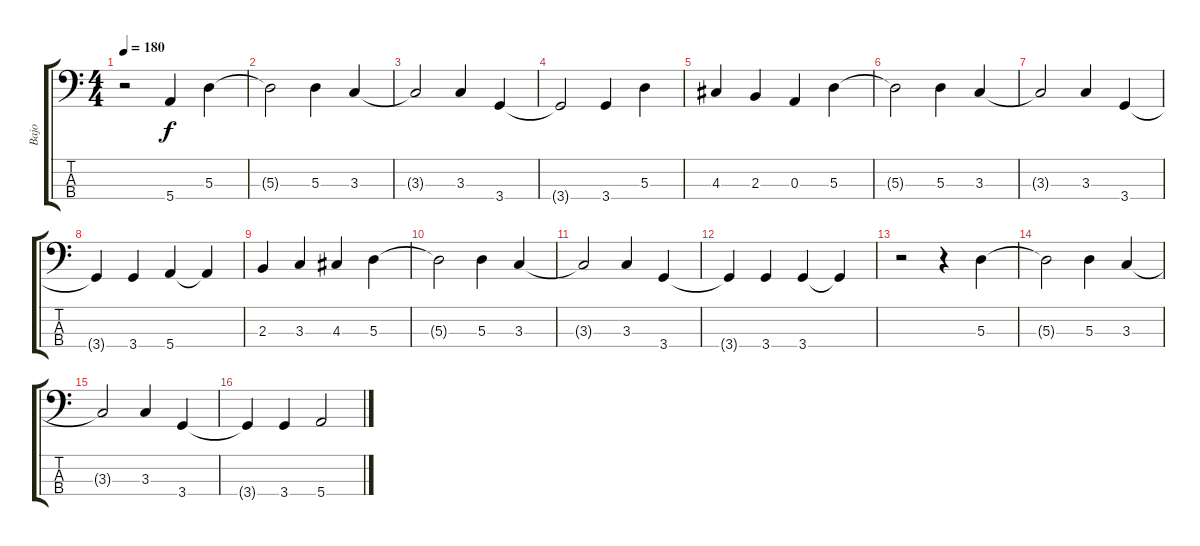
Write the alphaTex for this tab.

\track ("Bajo" "Bajo") {instrument electricbassfinger}
\staff {score tabs}
\tuning (G2 D2 A1 E1) {hide}
\ts (4 4)
\tempo 180
\clef f4
\ks c
r.2{dy f} 5.4{t}.4 5.3.4 |
5.3{t}.2 5.3.4 3.3.4 |
3.3{t}.2 3.3.4 3.4.4 |
3.4{t}.2 3.4.4 5.3.4 |
4.3.4 2.3.4 0.3.4 5.3.4 |
5.3{t}.2 5.3.4 3.3.4 |
3.3{t}.2 3.3.4 3.4.4 |
3.4{t}.4 3.4.4 5.4.4 5.4{t}.4 |
2.3.4 3.3.4 4.3.4 5.3.4 |
5.3{t}.2 5.3.4 3.3.4 |
3.3{t}.2 3.3.4 3.4.4 |
3.4{t}.4 3.4.4 3.4.4 3.4{t}.4 |
r.2 r.4 5.3.4 |
5.3{t}.2 5.3.4 3.3.4 |
3.3{t}.2 3.3.4 3.4.4 |
3.4{t}.4 3.4.4 5.4.2
